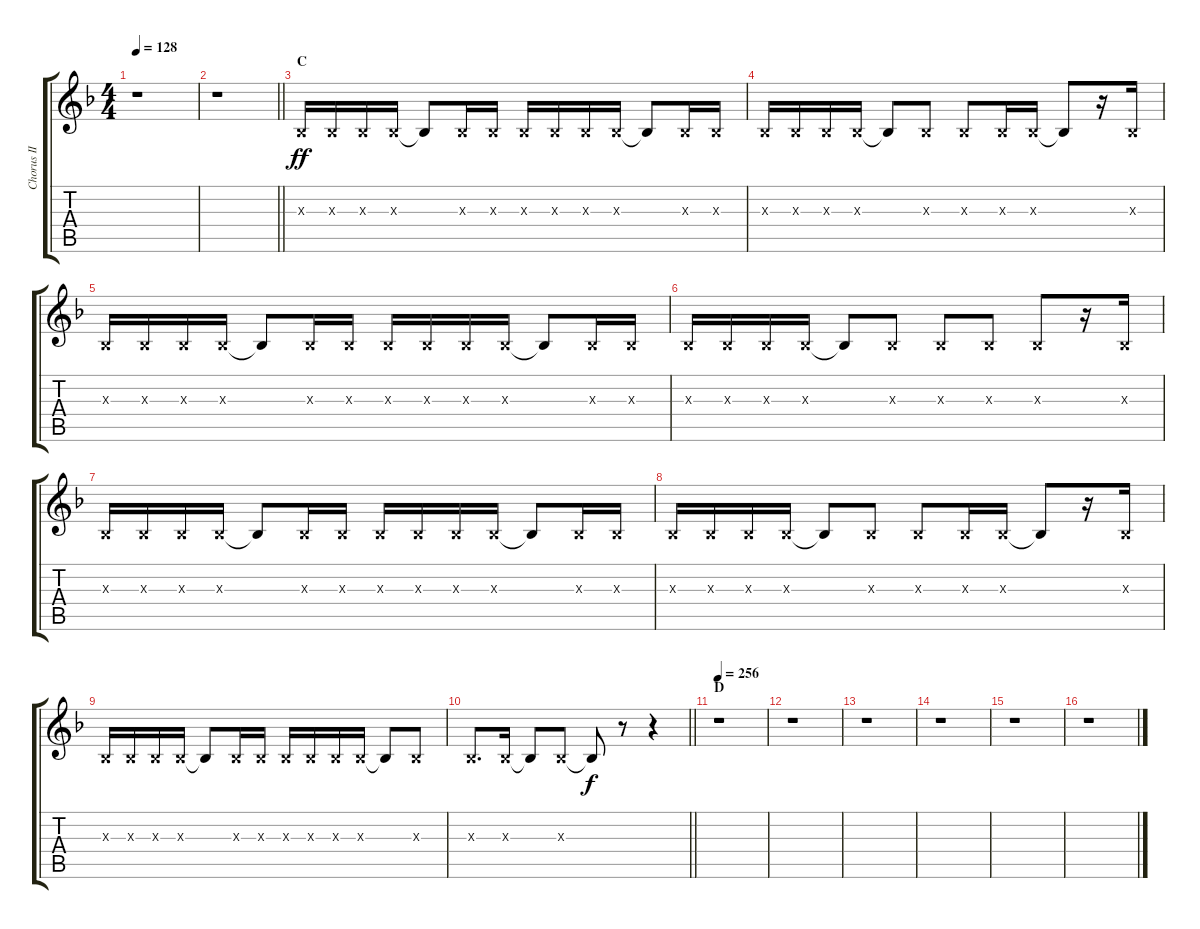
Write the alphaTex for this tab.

\track ("Chorus II" "Chorus II") {instrument voiceoohs}
\staff {score tabs}
\tuning (E4 B3 G3 D3 A2 E2) {hide}
\ts (4 4)
\tempo 128
\clef g2
\ks f
r.1{dy ff} |
\barLineRight lightlight
r.1 |
\section ("" "C")
3.3{x}.16 3.3{x}.16 3.3{x}.16 3.3{x}.16 3.3{t}.8 3.3{x}.16 3.3{x}.16 3.3{x}.16 3.3{x}.16 3.3{x}.16 3.3{x}.16 3.3{t}.8 3.3{x}.16 3.3{x}.16 |
3.3{x}.16 3.3{x}.16 3.3{x}.16 3.3{x}.16 3.3{t}.8 3.3{x}.8 3.3{x}.8 3.3{x}.16 3.3{x}.16 3.3{t}.8 r.16 3.3{x}.16 |
3.3{x}.16 3.3{x}.16 3.3{x}.16 3.3{x}.16 3.3{t}.8 3.3{x}.16 3.3{x}.16 3.3{x}.16 3.3{x}.16 3.3{x}.16 3.3{x}.16 3.3{t}.8 3.3{x}.16 3.3{x}.16 |
3.3{x}.16 3.3{x}.16 3.3{x}.16 3.3{x}.16 3.3{t}.8 3.3{x}.8 3.3{x}.8 3.3{x}.8 3.3{x}.8 r.16 3.3{x}.16 |
3.3{x}.16 3.3{x}.16 3.3{x}.16 3.3{x}.16 3.3{t}.8 3.3{x}.16 3.3{x}.16 3.3{x}.16 3.3{x}.16 3.3{x}.16 3.3{x}.16 3.3{t}.8 3.3{x}.16 3.3{x}.16 |
3.3{x}.16 3.3{x}.16 3.3{x}.16 3.3{x}.16 3.3{t}.8 3.3{x}.8 3.3{x}.8 3.3{x}.16 3.3{x}.16 3.3{t}.8 r.16 3.3{x}.16 |
3.3{x}.16 3.3{x}.16 3.3{x}.16 3.3{x}.16 3.3{t}.8 3.3{x}.16 3.3{x}.16 3.3{x}.16 3.3{x}.16 3.3{x}.16 3.3{x}.16 3.3{t}.8 3.3{x}.8 |
\barLineRight lightlight
3.3{x}.8{d} 3.3{x}.16 3.3{t}.8 3.3{x}.8 3.3{t}.8{dy f} r.8 r.4 |
\section ("" "D")
\tempo 256
r.1 |
r.1 |
r.1 |
r.1 |
r.1 |
r.1
